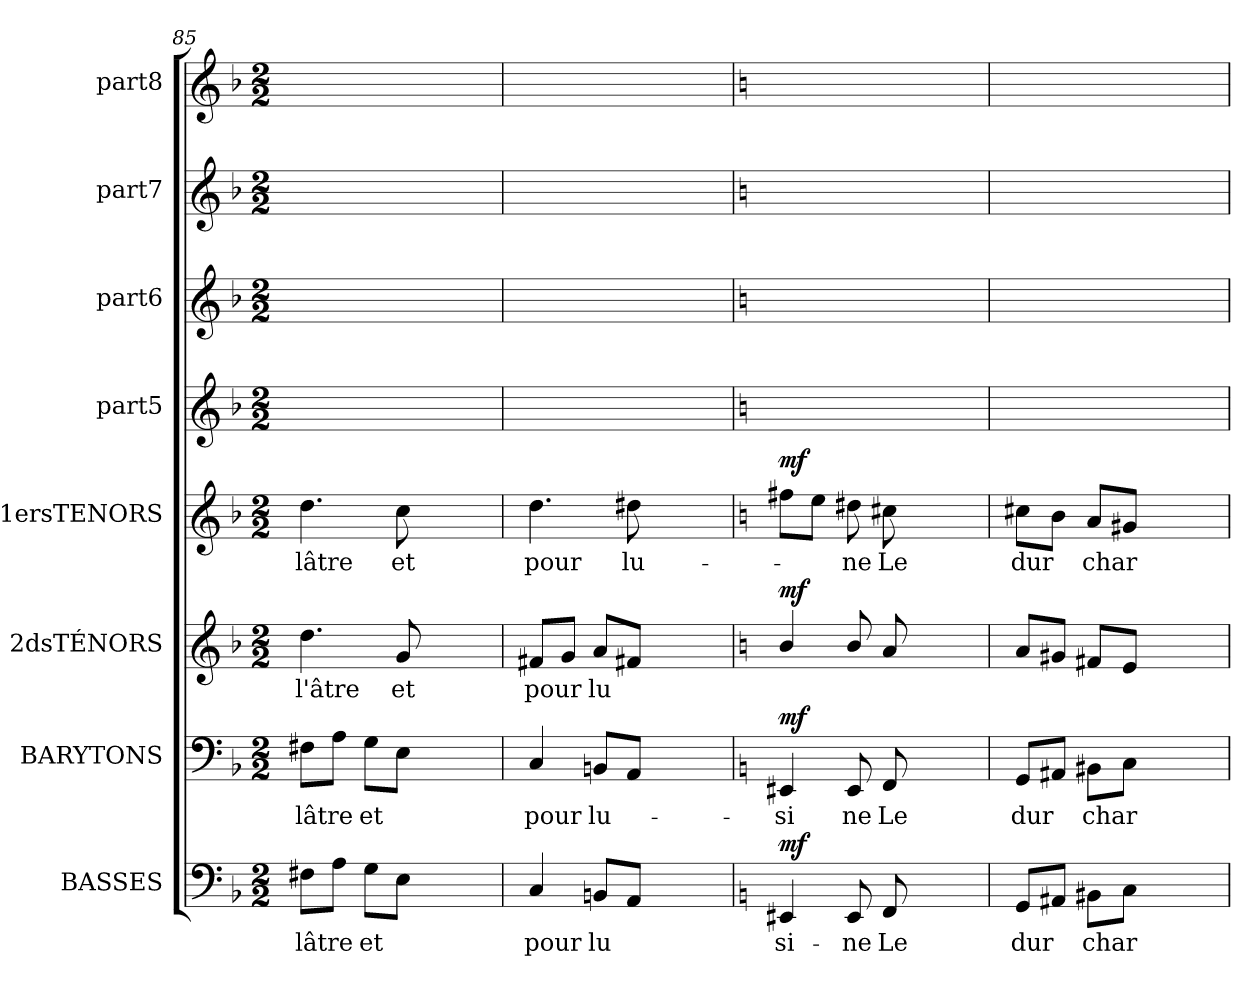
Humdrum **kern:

**kern	**text	**dynam	**kern	**text	**dynam	**kern	**text	**dynam	**kern	**text	**dynam	**kern	**kern	**kern	**kern
*part8	*part8	*part8	*part7	*part7	*part7	*part6	*part6	*part6	*part5	*part5	*part5	*part4	*part3	*part2	*part1
*staff8	*staff8	*staff8	*staff7	*staff7	*staff7	*staff6	*staff6	*staff6	*staff5	*staff5	*staff5	*staff4	*staff3	*staff2	*staff1
*I"BASSES	*	*	*I"BARYTONS	*	*	*I"2dsTÉNORS	*	*	*I"1ersTENORS	*	*	*I"part5	*I"part6	*I"part7	*I"part8
*	*	*	*	*	*	*	*	*	*	*	*	*I'part5	*I'part6	*I'part7	*I'part8
*clefF4	*	*	*clefF4	*	*	*clefG2	*	*	*clefG2	*	*	*clefG2	*clefG2	*clefG2	*clefG2
*k[b-]	*	*	*k[b-]	*	*	*k[b-]	*	*	*k[b-]	*	*	*k[b-]	*k[b-]	*k[b-]	*k[b-]
*M2/2	*	*	*M2/2	*	*	*M2/2	*	*	*M2/2	*	*	*M2/2	*M2/2	*M2/2	*M2/2
=85	=85	=85	=85	=85	=85	=85	=85	=85	=85	=85	=85	=85	=85	=85	=85
8F#Xi\L	lâtre	.	8F#Xi\L	lâtre	.	4.ddi\	l'âtre	.	4.ddi\	lâtre	.	1ryy	1ryy	1ryy	1ryy
8Ai\J	.	.	8Ai\J	.	.	.	.	.	.	.	.	.	.	.	.
8Gi\L	et	.	8Gi\L	et	.	.	.	.	.	.	.	.	.	.	.
8Ei\J	.	.	8Ei\J	.	.	8gi/	et	.	8cci\	et	.	.	.	.	.
2ryy	.	.	2ryy	.	.	2ryy	.	.	2ryy	.	.	.	.	.	.
=86	=86	=86	=86	=86	=86	=86	=86	=86	=86	=86	=86	=86	=86	=86	=86
4Ci/	pour	.	4Ci/	pour	.	8f#Xi/L	pour	.	4.ddi\	pour	.	1ryy	1ryy	1ryy	1ryy
.	.	.	.	.	.	8gi/J	.	.	.	.	.	.	.	.	.
8BBni/L	lu-	.	8BBni/L	lu-	.	8ai/L	lu	.	.	.	.	.	.	.	.
8AAi/J	--	.	8AAi/J	.	.	8f#Xi/J	--	.	8dd#Xi\	lu-	.	.	.	.	.
2ryy	.	.	2ryy	.	.	2ryy	.	.	2ryy	.	.	.	.	.	.
!!LO:PB:g=z
=87	=87	=87	=87	=87	=87	=87	=87	=87	=87	=87	=87	=87	=87	=87	=87
*k[]	*	*	*k[]	*	*	*k[]	*	*	*k[]	*	*	*k[]	*k[]	*k[]	*k[]
!	!	!LO:DY:a	!	!	!LO:DY:a	!	!	!LO:DY:a	!	!	!LO:DY:a	!	!	!	!
4EE#Xi/	si-	mf	4EE#Xi/	si	mf	4bi/	.	mf	8ff#Xi\L	.	mf	1ryy	1ryy	1ryy	1ryy
.	.	.	.	.	.	.	.	.	8eei\J	.	.	.	.	.	.
8EE#i/	ne	.	8EE#i/	ne	.	8bi/	.	.	8dd#Xi\	ne	.	.	.	.	.
8FFi/	Le	.	8FFi/	Le	.	8ai/	.	.	8cc#Xi\	Le	.	.	.	.	.
2ryy	.	.	2ryy	.	.	2ryy	.	.	2ryy	.	.	.	.	.	.
=88	=88	=88	=88	=88	=88	=88	=88	=88	=88	=88	=88	=88	=88	=88	=88
8GGi/L	dur	.	8GGi/L	dur	.	8ai/L	.	.	8cc#Xi\L	dur	.	1ryy	1ryy	1ryy	1ryy
8AA#Xi/J	.	.	8AA#Xi/J	.	.	8g#Xi/J	.	.	8bi\J	.	.	.	.	.	.
8BB#Xi\L	char	.	8BB#Xi\L	char	.	8f#Xi/L	.	.	8ai/L	char	.	.	.	.	.
8Ci\J	--	.	8Ci\J	--	.	8ei/J	.	.	8g#Xi/J	--	.	.	.	.	.
2ryy	.	.	2ryy	.	.	2ryy	.	.	2ryy	.	.	.	.	.	.
=	=	=	=	=	=	=	=	=	=	=	=	=	=	=	=
*-	*-	*-	*-	*-	*-	*-	*-	*-	*-	*-	*-	*-	*-	*-	*-
